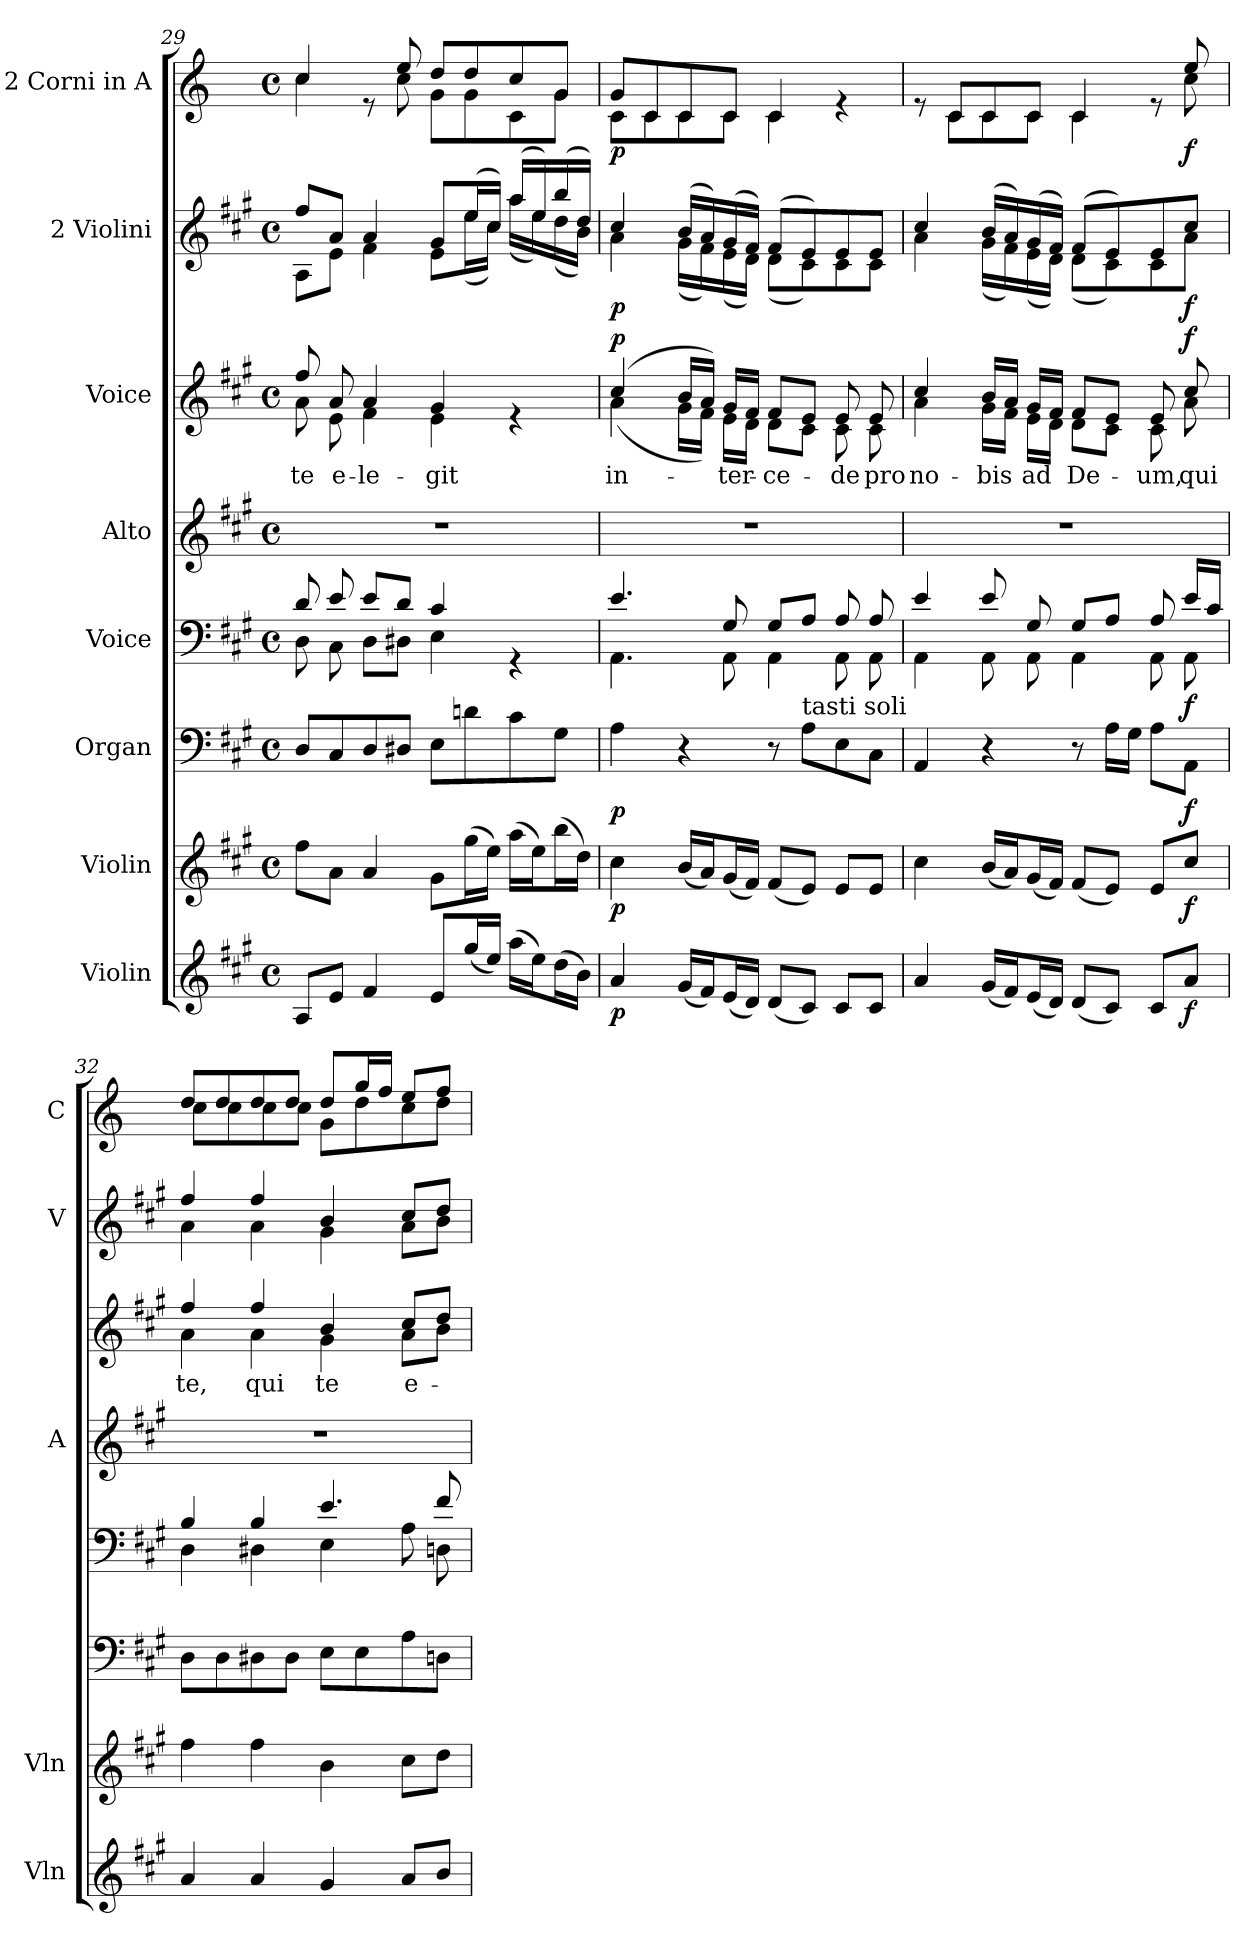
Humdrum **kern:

**kern	**dynam	**kern	**dynam	**kern	**dynam	**kern	**dynam	**kern	**kern	**text	**dynam	**kern	**dynam	**kern	**dynam
*part8	*part8	*part7	*part7	*part6	*part6	*part5	*part5	*part4	*part3	*part3	*part3	*part2	*part2	*part1	*part1
*staff8	*staff8	*staff7	*staff7	*staff6	*staff6	*staff5	*staff5	*staff4	*staff3	*staff3	*staff3	*staff2	*staff2	*staff1	*staff1
*I"Violin	*	*I"Violin	*	*I"Organ	*	*I"Voice	*	*I"Alto	*I"Voice	*	*	*I"2 Violini	*	*I"2 Corni in A	*
*I'Vln	*	*I'Vln	*	*	*	*	*	*I'A	*	*	*	*I'V	*	*I'C	*
*clefG2	*	*clefG2	*	*clefF4	*	*clefF4	*	*clefG2	*clefG2	*	*	*clefG2	*	*clefG2	*
*	*	*	*	*	*	*	*	*	*	*	*	*	*	*ITrd2c3	*
*k[f#c#g#]	*	*k[f#c#g#]	*	*k[f#c#g#]	*	*k[f#c#g#]	*	*k[f#c#g#]	*k[f#c#g#]	*	*	*k[f#c#g#]	*	*k[f#c#g#]	*
*M4/4	*	*M4/4	*	*M4/4	*	*M4/4	*	*M4/4	*M4/4	*	*	*M4/4	*	*M4/4	*
*met(c)	*	*met(c)	*	*met(c)	*	*met(c)	*	*met(c)	*met(c)	*	*	*met(c)	*	*met(c)	*
=29	=29	=29	=29	=29	=29	=29	=29	=29	=29	=29	=29	=29	=29	=29	=29
*	*	*	*	*	*	*^	*	*	*^	*	*	*	*	*	*
!	!	!	!	!	!	!	!	!	!	!	!	!LO:LY:b	!	!	!	!	!
*	*	*	*	*	*	*	*	*	*	*	*	*	*	*^	*	*^	*
8A/L	.	8ff#\L	.	8D/L	.	8d/	8D\	.	1r	8ff#/	8a\	te	.	8ff#/L	8A\L	.	4a/	4a\	.
!	!	!	!	!	!	!	!	!	!	!	!	!LO:LY:b	!	!	!	!	!	!	!
8e/J	.	8a\J	.	8C#/	.	8e/	8C#\	.	.	8a/	8e\	e-	.	8a/J	8e\J	.	.	.	.
!	!	!	!	!	!	!	!	!	!	!	!	!LO:LY:b	!	!	!	!	!	!	!
4f#/	.	4a/	.	8D/	.	8e/L	8D\L	.	.	4a/	4f#\	-le-	.	4a/	4f#\	.	8re	8ryy	.
.	.	.	.	8D#X/J	.	8d/J	8D#X\J	.	.	.	.	.	.	.	.	.	8cc#/	8a\	.
!	!	!	!	!	!	!	!	!	!	!	!	!LO:LY:b	!	!	!	!	!	!	!
8e/L	.	8g#\L	.	8E\L	.	4c#/	4E\	.	.	4g#/	4e\	-git	.	8g#/L	8e\L	.	8b/L	8e\L	.
(16gg#/L	.	(16gg#\L	.	8dn\	.	.	.	.	.	.	.	.	.	(16ee/L	(16ee\L	.	8b/	8e\	.
16ee/JJ)	.	16ee\JJ)	.	.	.	.	.	.	.	.	.	.	.	16cc#/JJ)	16cc#\JJ)	.	.	.	.
(16aa\LL	.	(16aa\LL	.	8c#\	.	4rGG	4ryy	.	.	4re	4ryy	.	.	(16aa/LL	(16aa\LL	.	8a/	8A\	.
16ee\J)	.	16ee\J)	.	.	.	.	.	.	.	.	.	.	.	16ee/)	16ee\)	.	.	.	.
(16dd\L	.	(16bb\L	.	8G#\J	.	.	.	.	.	.	.	.	.	(16bb/	(16dd\	.	8e/J	8e\J	.
16b\JJ)	.	16dd\JJ)	.	.	.	.	.	.	.	.	.	.	.	16dd/JJ)	16b\JJ)	.	.	.	.
!!LO:LB:g=z	!!
=30	=30	=30	=30	=30	=30	=30	=30	=30	=30	=30	=30	=30	=30	=30	=30	=30	=30	=30	=30
!	!LO:DY:b	!	!LO:DY:b	!	!LO:DY:b	!	!	!	!	!	!	!LO:LY:b	!LO:DY:b	!	!	!LO:DY:b	!	!	!LO:DY:b
4a/	p	4cc#\	p	4A\	p	4.e/	4.AA\	.	1r	(4cc#/	(4a\	in-	p	4cc#/	4a\	p	8e/L	8A\L	p
.	.	.	.	.	.	.	.	.	.	.	.	.	.	.	.	.	8A/	8A\	.
(16g#/LL	.	(16b/LL	.	4r	.	.	.	.	.	16b/LL	16g#\LL	.	.	(16b/LL	(16g#\LL	.	8A/	8A\	.
16f#/J)	.	16a/J)	.	.	.	.	.	.	.	16a/JJ)	16f#\JJ)	.	.	16a/)	16f#\)	.	.	.	.
!	!	!	!	!	!	!	!	!	!	!	!	!LO:LY:b	!	!	!	!	!	!	!
(16e/L	.	(16g#/L	.	.	.	8G#/	8AA\	.	.	16g#/LL	16e\LL	-ter-	.	(16g#/	(16e\	.	8A/J	8A\J	.
16d/JJ)	.	16f#/JJ)	.	.	.	.	.	.	.	16f#/JJ	16d\JJ	.	.	16f#/JJ)	16d\JJ)	.	.	.	.
!	!	!	!	!	!	!	!	!	!	!	!	!LO:LY:b	!	!	!	!	!	!	!
(8d/L	.	(8f#/L	.	8r	.	8G#/L	4AA\	.	.	8f#/L	8d\L	-ce-	.	(8f#/L	(8d\L	.	4A/	4A\	.
!	!	!	!	!LO:TX:a:t=tasti soli	!	!	!	!	!	!	!	!	!	!	!	!	!	!	!
8c#/J)	.	8e/J)	.	8A\L	.	8A/J	.	.	.	8e/J	8c#\J	.	.	8e/)	8c#\)	.	.	.	.
!	!	!	!	!	!	!	!	!	!	!	!	!LO:LY:b	!	!	!	!	!	!	!
8c#/L	.	8e/L	.	8E\	.	8A/	8AA\	.	.	8e/	8c#\	-de	.	8e/	8c#\	.	4re	4ryy	.
!	!	!	!	!	!	!	!	!	!	!	!	!LO:LY:b	!	!	!	!	!	!	!
8c#/J	.	8e/J	.	8C#\J	.	8A/	8AA\	.	.	8e/	8c#\	pro	.	8e/J	8c#\J	.	.	.	.
=31	=31	=31	=31	=31	=31	=31	=31	=31	=31	=31	=31	=31	=31	=31	=31	=31	=31	=31	=31
!	!	!	!	!	!	!	!	!	!	!	!	!LO:LY:b	!	!	!	!	!	!	!
4a/	.	4cc#\	.	4AA/	.	4e/	4AA\	.	1r	4cc#/	4a\	no-	.	4cc#/	4a\	.	8re	8ryy	.
.	.	.	.	.	.	.	.	.	.	.	.	.	.	.	.	.	8A/L	8A\L	.
!	!	!	!	!	!	!	!	!	!	!	!	!LO:LY:b	!	!	!	!	!	!	!
(16g#/LL	.	(16b/LL	.	4r	.	8e/	8AA\	.	.	16b/LL	16g#\LL	-bis	.	(16b/LL	(16g#\LL	.	8A/	8A\	.
16f#/J)	.	16a/J)	.	.	.	.	.	.	.	16a/JJ	16f#\JJ	.	.	16a/)	16f#\)	.	.	.	.
!	!	!	!	!	!	!	!	!	!	!	!	!LO:LY:b	!	!	!	!	!	!	!
(16e/L	.	(16g#/L	.	.	.	8G#/	8AA\	.	.	16g#/LL	16e\LL	ad	.	(16g#/	(16e\	.	8A/J	8A\J	.
16d/JJ)	.	16f#/JJ)	.	.	.	.	.	.	.	16f#/JJ	16d\JJ	.	.	16f#/JJ)	16d\JJ)	.	.	.	.
!	!	!	!	!	!	!	!	!	!	!	!	!LO:LY:b	!	!	!	!	!	!	!
(8d/L	.	(8f#/L	.	8r	.	8G#/L	4AA\	.	.	8f#/L	8d\L	De-	.	(8f#/L	(8d\L	.	4A/	4A\	.
8c#/J)	.	8e/J)	.	16A\LL	.	8A/J	.	.	.	8e/J	8c#\J	.	.	8e/)	8c#\)	.	.	.	.
.	.	.	.	16G#\JJ	.	.	.	.	.	.	.	.	.	.	.	.	.	.	.
!	!	!	!	!	!	!	!	!	!	!	!	!LO:LY:b	!	!	!	!	!	!	!
8c#/L	.	8e/L	.	8A\L	.	8A/	8AA\	.	.	8e/	8c#\	-um,	.	8e/	8c#\	.	8re	8ryy	.
!	!LO:DY:b	!	!LO:DY:b	!	!LO:DY:b	!	!	!LO:DY:b	!	!	!	!LO:LY:b	!LO:DY:b	!	!	!LO:DY:b	!	!	!LO:DY:b
8a/J	f	8cc#/J	f	8AA\J	f	16e/LL	8AA\	f	.	8cc#/	8a\	qui	f	8cc#/J	8a\J	f	8cc#/	8a\	f
.	.	.	.	.	.	16c#/JJ	.	.	.	.	.	.	.	.	.	.	.	.	.
=32	=32	=32	=32	=32	=32	=32	=32	=32	=32	=32	=32	=32	=32	=32	=32	=32	=32	=32	=32
!	!	!	!	!	!	!	!	!	!	!	!	!LO:LY:b	!	!	!	!	!	!	!
4a/	.	4ff#\	.	8D\L	.	4B/	4D\	.	1r	4ff#/	4a\	te,	.	4ff#/	4a\	.	8b/L	8a\L	.
.	.	.	.	8D\	.	.	.	.	.	.	.	.	.	.	.	.	8b/	8a\	.
!	!	!	!	!	!	!	!	!	!	!	!	!LO:LY:b	!	!	!	!	!	!	!
4a/	.	4ff#\	.	8D#X\	.	4B/	4D#X\	.	.	4ff#/	4a\	qui	.	4ff#/	4a\	.	8b/	8a\	.
.	.	.	.	8D#\J	.	.	.	.	.	.	.	.	.	.	.	.	8b/J	8a\J	.
!	!	!	!	!	!	!	!	!	!	!	!	!LO:LY:b	!	!	!	!	!	!	!
4g#/	.	4b\	.	8E\L	.	4.e/	4E\	.	.	4b/	4g#\	te	.	4b/	4g#\	.	8b/L	8e\L	.
.	.	.	.	8E\	.	.	.	.	.	.	.	.	.	.	.	.	16ee/L	8b\	.
.	.	.	.	.	.	.	.	.	.	.	.	.	.	.	.	.	16dd/JJ	.	.
!	!	!	!	!	!	!	!	!	!	!	!	!LO:LY:b	!	!	!	!	!	!	!
8a/L	.	8cc#\L	.	8A\	.	.	8A\	.	.	8cc#/L	8a\L	e-	.	8cc#/L	8a\L	.	8cc#/L	8a\	.
8b/J	.	8dd\J	.	8Dn\J	.	8f#/	8Dn\	.	.	8dd/J	8b\J	.	.	8dd/J	8b\J	.	8dd/J	8b\J	.
*	*	*	*	*	*	*	*	*	*	*v	*v	*	*	*	*	*	*v	*v	*
*	*	*	*	*	*	*v	*v	*	*	*	*	*	*v	*v	*	*	*
=	=	=	=	=	=	=	=	=	=	=	=	=	=	=	=
*-	*-	*-	*-	*-	*-	*-	*-	*-	*-	*-	*-	*-	*-	*-	*-
